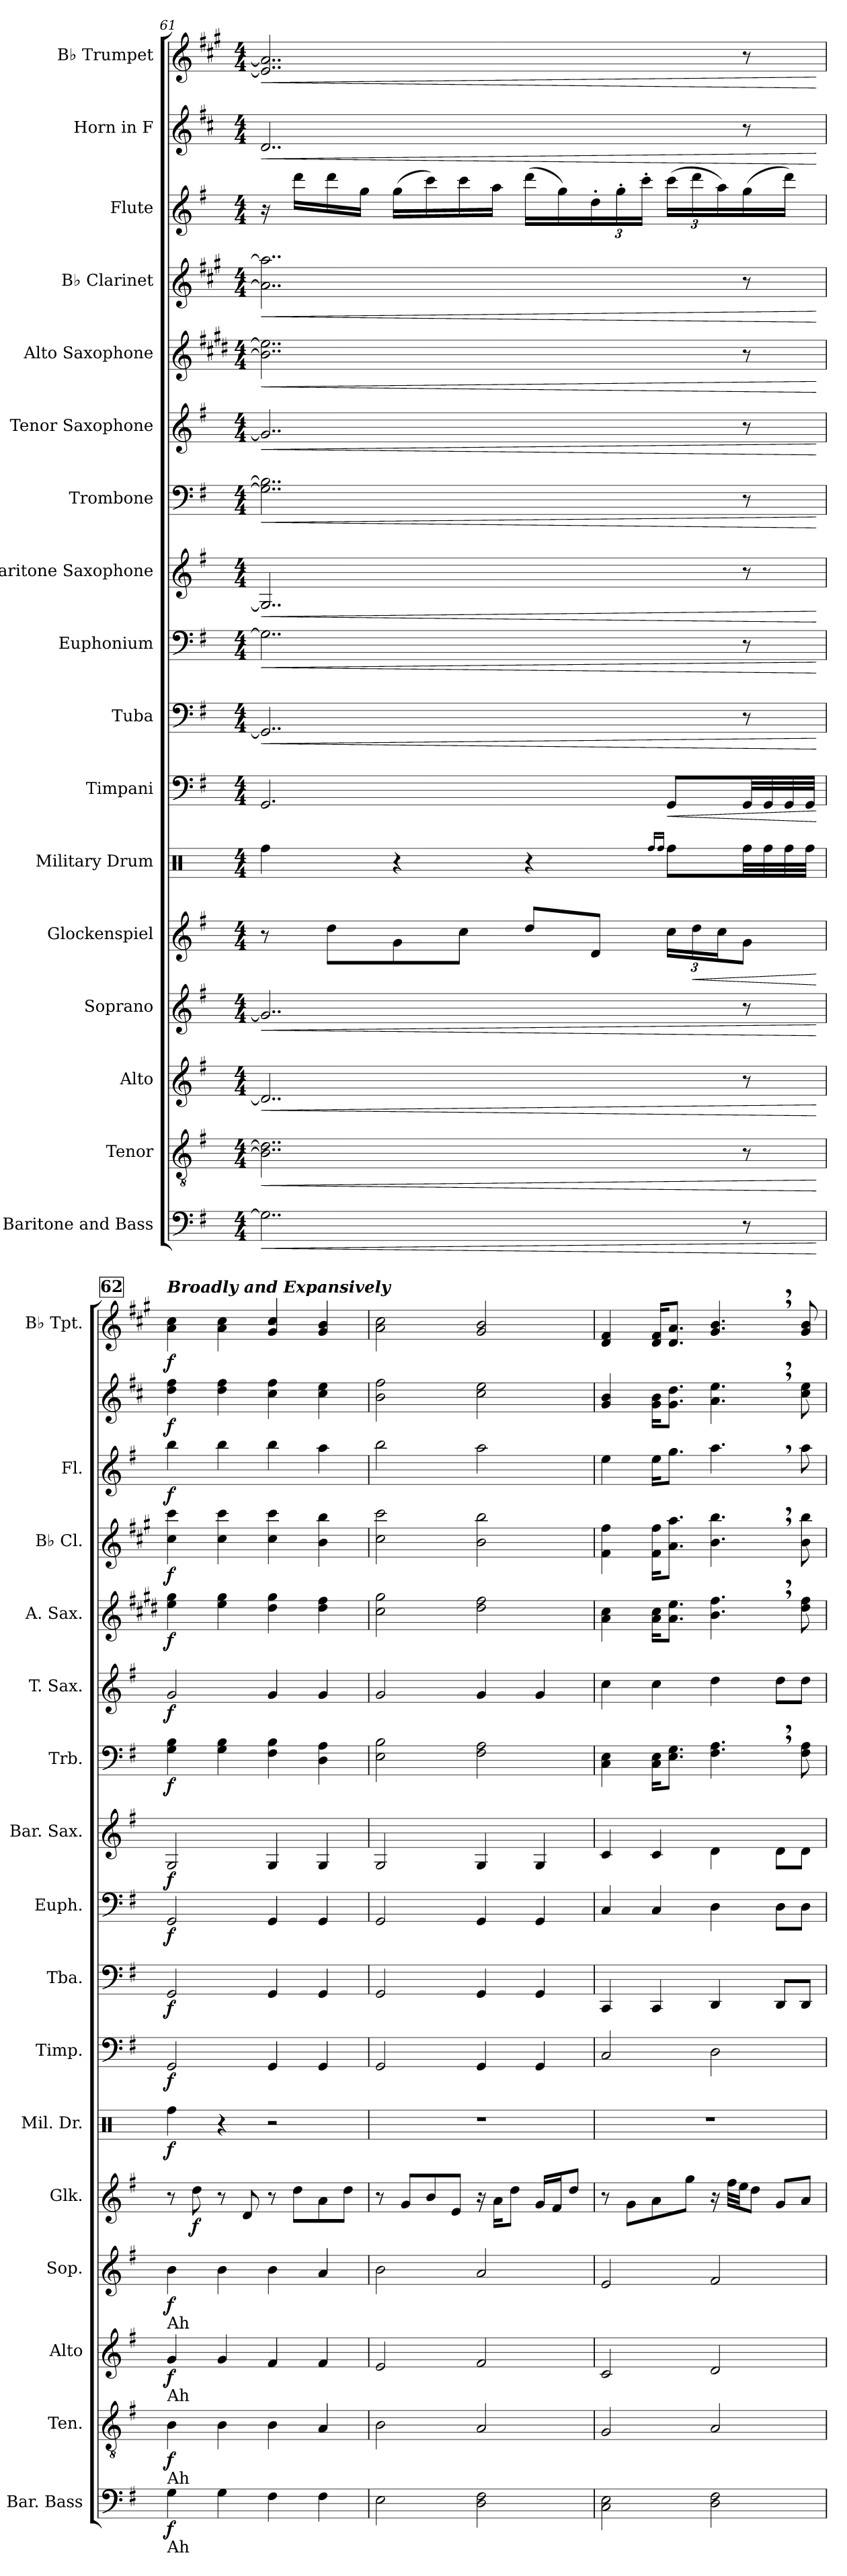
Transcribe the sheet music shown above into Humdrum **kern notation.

**kern	**dynam	**kern	**dynam	**kern	**dynam	**kern	**dynam	**kern	**dynam	**kern	**dynam	**kern	**dynam	**kern	**dynam	**kern	**dynam	**kern	**dynam	**kern	**dynam	**kern	**dynam	**kern	**dynam	**kern	**dynam	**kern	**dynam	**kern	**dynam	**kern	**dynam
*part17	*part17	*part16	*part16	*part15	*part15	*part14	*part14	*part13	*part13	*part12	*part12	*part11	*part11	*part10	*part10	*part9	*part9	*part8	*part8	*part7	*part7	*part6	*part6	*part5	*part5	*part4	*part4	*part3	*part3	*part2	*part2	*part1	*part1
*staff17	*staff17	*staff16	*staff16	*staff15	*staff15	*staff14	*staff14	*staff13	*staff13	*staff12	*staff12	*staff11	*staff11	*staff10	*staff10	*staff9	*staff9	*staff8	*staff8	*staff7	*staff7	*staff6	*staff6	*staff5	*staff5	*staff4	*staff4	*staff3	*staff3	*staff2	*staff2	*staff1	*staff1
*I"Baritone and Bass	*	*I"Tenor	*	*I"Alto	*	*I"Soprano	*	*I"Glockenspiel	*	*I"Military Drum	*	*I"Timpani	*	*I"Tuba	*	*I"Euphonium	*	*I"Baritone Saxophone	*	*I"Trombone	*	*I"Tenor Saxophone	*	*I"Alto Saxophone	*	*I"B♭ Clarinet	*	*I"Flute	*	*I"Horn in F	*	*I"B♭ Trumpet	*
*I'Bar. Bass	*	*I'Ten.	*	*I'Alto	*	*I'Sop.	*	*I'Glk.	*	*I'Mil. Dr.	*	*I'Timp.	*	*I'Tba.	*	*I'Euph.	*	*I'Bar. Sax.	*	*I'Trb.	*	*I'T. Sax.	*	*I'A. Sax.	*	*I'B♭ Cl.	*	*I'Fl.	*	*	*	*I'B♭ Tpt.	*
!!LO:PB:g=z
*clefF4	*	*clefGv2	*	*clefG2	*	*clefG2	*	*clefG2	*	*clefX	*	*clefF4	*	*clefF4	*	*clefF4	*	*clefG2	*	*clefF4	*	*clefG2	*	*clefG2	*	*clefG2	*	*clefG2	*	*clefG2	*	*clefG2	*
*	*	*	*	*	*	*	*	*ITrd-14c-24	*	*	*	*	*	*	*	*	*	*ITrd12c21	*	*	*	*ITrd8c14	*	*ITrd5c9	*	*ITrd1c2	*	*	*	*ITrd4c7	*	*ITrd1c2	*
*k[f#]	*	*k[f#]	*	*k[f#]	*	*k[f#]	*	*k[f#]	*	*k[]	*	*k[f#]	*	*k[f#]	*	*k[f#]	*	*k[f#]	*	*k[f#]	*	*k[f#]	*	*k[f#]	*	*k[f#]	*	*k[f#]	*	*k[f#]	*	*k[f#]	*
*M4/4	*	*M4/4	*	*M4/4	*	*M4/4	*	*M4/4	*	*M4/4	*	*M4/4	*	*M4/4	*	*M4/4	*	*M4/4	*	*M4/4	*	*M4/4	*	*M4/4	*	*M4/4	*	*M4/4	*	*M4/4	*	*M4/4	*
=61	=61	=61	=61	=61	=61	=61	=61	=61	=61	=61	=61	=61	=61	=61	=61	=61	=61	=61	=61	=61	=61	=61	=61	=61	=61	=61	=61	=61	=61	=61	=61	=61	=61
!	!LO:HP:b	!	!LO:HP:b	!	!LO:HP:b	!	!LO:HP:b	!	!	!	!	!	!	!	!LO:HP:b	!	!LO:HP:b	!	!LO:HP:b	!	!LO:HP:b	!	!LO:HP:b	!	!LO:HP:b	!	!LO:HP:b	!	!	!	!LO:HP:b	!	!LO:HP:b
2..G\]	<	2..B\] 2..d\]	<	2..d/]	<	2..g/]	<	8r	.	4Rff\	.	2.GG/	.	2..GG/]	<	2..G\]	<	2..GG/]	<	2..G\] 2..B\]	<	2..G/]	<	2..d\] 2..g\]	<	2..g\] 2..gg\]	<	16r	.	2..G/	<	2..d/] 2..g/]	<
.	.	.	.	.	.	.	.	.	.	.	.	.	.	.	.	.	.	.	.	.	.	.	.	.	.	.	.	16ddd\LL	.	.	.	.	.
.	.	.	.	.	.	.	.	8dddd\L	.	.	.	.	.	.	.	.	.	.	.	.	.	.	.	.	.	.	.	16ddd\	.	.	.	.	.
.	.	.	.	.	.	.	.	.	.	.	.	.	.	.	.	.	.	.	.	.	.	.	.	.	.	.	.	16gg\JJ	.	.	.	.	.
.	.	.	.	.	.	.	.	8ggg\	.	4r	.	.	.	.	.	.	.	.	.	.	.	.	.	.	.	.	.	(16gg\LL	.	.	.	.	.
.	.	.	.	.	.	.	.	.	.	.	.	.	.	.	.	.	.	.	.	.	.	.	.	.	.	.	.	16ccc\)	.	.	.	.	.
.	.	.	.	.	.	.	.	8cccc\J	.	.	.	.	.	.	.	.	.	.	.	.	.	.	.	.	.	.	.	16ccc\	.	.	.	.	.
.	.	.	.	.	.	.	.	.	.	.	.	.	.	.	.	.	.	.	.	.	.	.	.	.	.	.	.	16aa\JJ	.	.	.	.	.
.	.	.	.	.	.	.	.	8dddd/L	.	4r	.	.	.	.	.	.	.	.	.	.	.	.	.	.	.	.	.	(16ddd\LL	.	.	.	.	.
.	.	.	.	.	.	.	.	.	.	.	.	.	.	.	.	.	.	.	.	.	.	.	.	.	.	.	.	16gg\)	.	.	.	.	.
*	*	*	*	*	*	*	*	*	*	*	*	*	*	*	*	*	*	*	*	*	*	*	*	*	*	*	*	*Xbrackettup	*	*	*	*	*
.	.	.	.	.	.	.	.	8ddd/J	.	.	.	.	.	.	.	.	.	.	.	.	.	.	.	.	.	.	.	24dd'\	.	.	.	.	.
.	.	.	.	.	.	.	.	.	.	.	.	.	.	.	.	.	.	.	.	.	.	.	.	.	.	.	.	24gg'\	.	.	.	.	.
.	.	.	.	.	.	.	.	.	.	.	.	.	.	.	.	.	.	.	.	.	.	.	.	.	.	.	.	24ccc'\JJ	.	.	.	.	.
.	.	.	.	.	.	.	.	.	.	16qRff/LL	.	.	.	.	.	.	.	.	.	.	.	.	.	.	.	.	.	.	.	.	.	.	.
.	.	.	.	.	.	.	.	.	.	16qRff/JJ	.	.	.	.	.	.	.	.	.	.	.	.	.	.	.	.	.	.	.	.	.	.	.
*	*	*	*	*	*	*	*	*Xbrackettup	*	*	*	*	*	*	*	*	*	*	*	*	*	*	*	*	*	*	*	*	*	*	*	*	*
!	!	!	!	!	!	!	!	!	!	!	!	!	!LO:HP:b	!	!	!	!	!	!	!	!	!	!	!	!	!	!	!	!	!	!	!	!
.	.	.	.	.	.	.	.	24cccc\LL	.	8Rff\L	.	8GG/L	<	.	.	.	.	.	.	.	.	.	.	.	.	.	.	(24ccc\LL	.	.	.	.	.
!	!	!	!	!	!	!	!	!	!LO:HP:b	!	!	!	!	!	!	!	!	!	!	!	!	!	!	!	!	!	!	!	!	!	!	!	!
.	.	.	.	.	.	.	.	24dddd\	<	.	.	.	.	.	.	.	.	.	.	.	.	.	.	.	.	.	.	24ddd\	.	.	.	.	.
.	.	.	.	.	.	.	.	24cccc\J	.	.	.	.	.	.	.	.	.	.	.	.	.	.	.	.	.	.	.	24aa\)	.	.	.	.	.
8r	.	8r	.	8r	.	8r	.	8ggg\J	.	32Rff\LL	.	32GG/LL	.	8r	.	8r	.	8r	.	8r	.	8r	.	8r	.	8r	.	(16gg\	.	8r	.	8r	.
.	.	.	.	.	.	.	.	.	.	32Rff\	.	32GG/	.	.	.	.	.	.	.	.	.	.	.	.	.	.	.	.	.	.	.	.	.
.	.	.	.	.	.	.	.	.	.	32Rff\	.	32GG/	.	.	.	.	.	.	.	.	.	.	.	.	.	.	.	16ddd\JJ)	.	.	.	.	.
.	.	.	.	.	.	.	.	.	.	32Rff\JJJ	.	32GG/JJJ	.	.	.	.	.	.	.	.	.	.	.	.	.	.	.	.	.	.	.	.	.
.	[	.	[	.	[	.	[	.	[	.	.	.	[	.	[	.	[	.	[	.	[	.	[	.	[	.	[	.	.	.	[	.	[
!!LO:REH:place=s1:a:B:fs=14:t=62
=62	=62	=62	=62	=62	=62	=62	=62	=62	=62	=62	=62	=62	=62	=62	=62	=62	=62	=62	=62	=62	=62	=62	=62	=62	=62	=62	=62	=62	=62	=62	=62	=62	=62
!	!	!	!	!	!	!	!	!	!	!	!	!	!	!	!	!	!	!	!	!	!	!	!	!	!	!	!	!	!	!	!	!LO:TX:a:Bi:t=Broadly and Expansively	!
!	!	!	!	!	!	!LO:TX:b:t=Ah	!	!	!	!	!	!	!	!	!	!	!	!	!	!	!	!	!	!	!	!	!	!	!	!	!	!	!
!	!	!	!	!LO:TX:b:t=Ah	!	!	!	!	!	!	!	!	!	!	!	!	!	!	!	!	!	!	!	!	!	!	!	!	!	!	!	!	!
!	!	!LO:TX:b:t=Ah	!	!	!	!	!	!	!	!	!	!	!	!	!	!	!	!	!	!	!	!	!	!	!	!	!	!	!	!	!	!	!
!LO:TX:b:t=Ah	!	!	!	!	!	!	!	!	!	!	!	!	!	!	!	!	!	!	!	!	!	!	!	!	!	!	!	!	!	!	!	!	!
!	!LO:DY:b	!	!LO:DY:b	!	!LO:DY:b	!	!LO:DY:b	!	!	!	!LO:DY:b	!	!LO:DY:b	!	!LO:DY:b	!	!LO:DY:b	!	!LO:DY:b	!	!LO:DY:b	!	!LO:DY:b	!	!LO:DY:b	!	!LO:DY:b	!	!LO:DY:b	!	!LO:DY:b	!	!LO:DY:b
4G\	f	4B\	f	4g/	f	4b\	f	8r	.	4Rff\	f	2GG/	f	2GG/	f	2GG/	f	2GG/	f	4G\ 4B\	f	2G/	f	4g\ 4b\	f	4b\ 4bb\	f	4bb\	f	4g\ 4b\	f	4g\ 4b\	f
!	!	!	!	!	!	!	!	!	!LO:DY:b	!	!	!	!	!	!	!	!	!	!	!	!	!	!	!	!	!	!	!	!	!	!	!	!
.	.	.	.	.	.	.	.	8dddd\	f	.	.	.	.	.	.	.	.	.	.	.	.	.	.	.	.	.	.	.	.	.	.	.	.
4G\	.	4B\	.	4g/	.	4b\	.	8r	.	4r	.	.	.	.	.	.	.	.	.	4G\ 4B\	.	.	.	4g\ 4b\	.	4b\ 4bb\	.	4bb\	.	4g\ 4b\	.	4g\ 4b\	.
.	.	.	.	.	.	.	.	8ddd/	.	.	.	.	.	.	.	.	.	.	.	.	.	.	.	.	.	.	.	.	.	.	.	.	.
4F#\	.	4B\	.	4f#/	.	4b\	.	8r	.	2r	.	4GG/	.	4GG/	.	4GG/	.	4GG/	.	4F#\ 4B\	.	4G/	.	4f#\ 4b\	.	4b\ 4bb\	.	4bb\	.	4f#\ 4b\	.	4f#/ 4b/	.
.	.	.	.	.	.	.	.	8dddd\L	.	.	.	.	.	.	.	.	.	.	.	.	.	.	.	.	.	.	.	.	.	.	.	.	.
4F#\	.	4A/	.	4f#/	.	4a/	.	8aaa\	.	.	.	4GG/	.	4GG/	.	4GG/	.	4GG/	.	4D\ 4A\	.	4G/	.	4f#\ 4a\	.	4a\ 4aa\	.	4aa\	.	4f#\ 4a\	.	4f#/ 4a/	.
.	.	.	.	.	.	.	.	8dddd\J	.	.	.	.	.	.	.	.	.	.	.	.	.	.	.	.	.	.	.	.	.	.	.	.	.
=63	=63	=63	=63	=63	=63	=63	=63	=63	=63	=63	=63	=63	=63	=63	=63	=63	=63	=63	=63	=63	=63	=63	=63	=63	=63	=63	=63	=63	=63	=63	=63	=63	=63
2E\	.	2B\	.	2e/	.	2b\	.	8r	.	1r	.	2GG/	.	2GG/	.	2GG/	.	2GG/	.	2E\ 2B\	.	2G/	.	2e\ 2b\	.	2b\ 2bb\	.	2bb\	.	2e\ 2b\	.	2g\ 2b\	.
.	.	.	.	.	.	.	.	8ggg/L	.	.	.	.	.	.	.	.	.	.	.	.	.	.	.	.	.	.	.	.	.	.	.	.	.
.	.	.	.	.	.	.	.	8bbb/	.	.	.	.	.	.	.	.	.	.	.	.	.	.	.	.	.	.	.	.	.	.	.	.	.
.	.	.	.	.	.	.	.	8eee/J	.	.	.	.	.	.	.	.	.	.	.	.	.	.	.	.	.	.	.	.	.	.	.	.	.
2D\ 2F#\	.	2A/	.	2f#/	.	2a/	.	16r	.	.	.	4GG/	.	4GG/	.	4GG/	.	4GG/	.	2F#\ 2A\	.	4G/	.	2f#\ 2a\	.	2a\ 2aa\	.	2aa\	.	2f#\ 2a\	.	2f#/ 2a/	.
.	.	.	.	.	.	.	.	16aaa\KL	.	.	.	.	.	.	.	.	.	.	.	.	.	.	.	.	.	.	.	.	.	.	.	.	.
.	.	.	.	.	.	.	.	8dddd\J	.	.	.	.	.	.	.	.	.	.	.	.	.	.	.	.	.	.	.	.	.	.	.	.	.
.	.	.	.	.	.	.	.	16ggg/LL	.	.	.	4GG/	.	4GG/	.	4GG/	.	4GG/	.	.	.	4G/	.	.	.	.	.	.	.	.	.	.	.
.	.	.	.	.	.	.	.	16fff#/J	.	.	.	.	.	.	.	.	.	.	.	.	.	.	.	.	.	.	.	.	.	.	.	.	.
.	.	.	.	.	.	.	.	8dddd/J	.	.	.	.	.	.	.	.	.	.	.	.	.	.	.	.	.	.	.	.	.	.	.	.	.
=64	=64	=64	=64	=64	=64	=64	=64	=64	=64	=64	=64	=64	=64	=64	=64	=64	=64	=64	=64	=64	=64	=64	=64	=64	=64	=64	=64	=64	=64	=64	=64	=64	=64
2C\ 2E\	.	2G/	.	2c/	.	2e/	.	8r	.	1r	.	2C/	.	4CC/	.	4C/	.	4C/	.	4C\ 4E\	.	4c\	.	4c\ 4e\	.	4e\ 4ee\	.	4ee\	.	4c/ 4e/	.	4c/ 4e/	.
.	.	.	.	.	.	.	.	8ggg\L	.	.	.	.	.	.	.	.	.	.	.	.	.	.	.	.	.	.	.	.	.	.	.	.	.
.	.	.	.	.	.	.	.	8aaa\	.	.	.	.	.	4CC/	.	4C/	.	4C/	.	16C\ 16E\KL	.	4c\	.	16c\ 16e\KL	.	16e\ 16ee\KL	.	16ee\KL	.	16c\ 16e\KL	.	16c/ 16e/KL	.
.	.	.	.	.	.	.	.	.	.	.	.	.	.	.	.	.	.	.	.	8.E\ 8.G\J	.	.	.	8.c\ 8.g\J	.	8.g\ 8.gg\J	.	8.gg\J	.	8.c\ 8.g\J	.	8.c/ 8.g/J	.
.	.	.	.	.	.	.	.	8gggg\J	.	.	.	.	.	.	.	.	.	.	.	.	.	.	.	.	.	.	.	.	.	.	.	.	.
2D\ 2F#\	.	2A/	.	2d/	.	2f#/	.	16r	.	.	.	2D\	.	4DD/	.	4D\	.	4D\	.	4.F#\, 4.A\,	.	4d\	.	4.d\, 4.a\,	.	4.a\, 4.aa\,	.	4.aa,\	.	4.d\, 4.a\,	.	4.f#/, 4.a/,	.
.	.	.	.	.	.	.	.	32ffff#\LLL	.	.	.	.	.	.	.	.	.	.	.	.	.	.	.	.	.	.	.	.	.	.	.	.	.
.	.	.	.	.	.	.	.	32eeee\JJ	.	.	.	.	.	.	.	.	.	.	.	.	.	.	.	.	.	.	.	.	.	.	.	.	.
.	.	.	.	.	.	.	.	8dddd\J	.	.	.	.	.	.	.	.	.	.	.	.	.	.	.	.	.	.	.	.	.	.	.	.	.
.	.	.	.	.	.	.	.	8ggg/L	.	.	.	.	.	8DD/L	.	8D\L	.	8D\L	.	.	.	8d\L	.	.	.	.	.	.	.	.	.	.	.
.	.	.	.	.	.	.	.	8aaa/J	.	.	.	.	.	8DD/J	.	8D\J	.	8D\J	.	8F#\ 8A\	.	8d\J	.	8f#\ 8a\	.	8a\ 8aa\	.	8aa\	.	8f#\ 8a\	.	8f#/ 8a/	.
=	=	=	=	=	=	=	=	=	=	=	=	=	=	=	=	=	=	=	=	=	=	=	=	=	=	=	=	=	=	=	=	=	=
*-	*-	*-	*-	*-	*-	*-	*-	*-	*-	*-	*-	*-	*-	*-	*-	*-	*-	*-	*-	*-	*-	*-	*-	*-	*-	*-	*-	*-	*-	*-	*-	*-	*-
